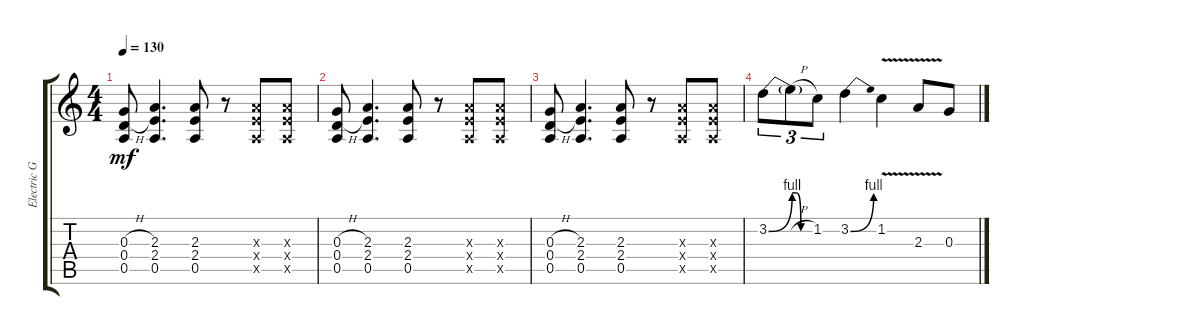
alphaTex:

\track ("Electric Guitar" "Electric G") {instrument electricguitarclean}
\staff {score tabs}
\tuning (E4 B3 G3 D3 A2 E2) {hide}
\ts (4 4)
\tempo 130
\clef g2
\ks c
(0.3{h} 0.4{h} 0.5).8{dy mf instrument electricguitarclean} (2.3 2.4 0.5).4{d} (2.3 2.4 0.5).8 r.8 (2.3{x} 2.4{x} 0.5{x}).8 (2.3{x} 2.4{x} 0.5{x}).8 |
(0.3{h} 0.4{h} 0.5).8 (2.3 2.4 0.5).4{d} (2.3 2.4 0.5).8 r.8 (2.3{x} 2.4{x} 0.5{x}).8 (2.3{x} 2.4{x} 0.5{x}).8 |
(0.3{h} 0.4{h} 0.5).8 (2.3 2.4 0.5).4{d} (2.3 2.4 0.5).8 r.8 (2.3{x} 2.4{x} 0.5{x}).8 (2.3{x} 2.4{x} 0.5{x}).8 |
3.2{be (bend 0 0 60 4)}.8{tu (3 2)} 3.2{be (custom 0 4 15 4 30 0 60 0) h t}.8{tu (3 2)} 1.2.8{tu (3 2)} 3.2{be (bend 0 0 60 4)}.4 1.2{v}.4 2.3{v}.8 0.3.8
